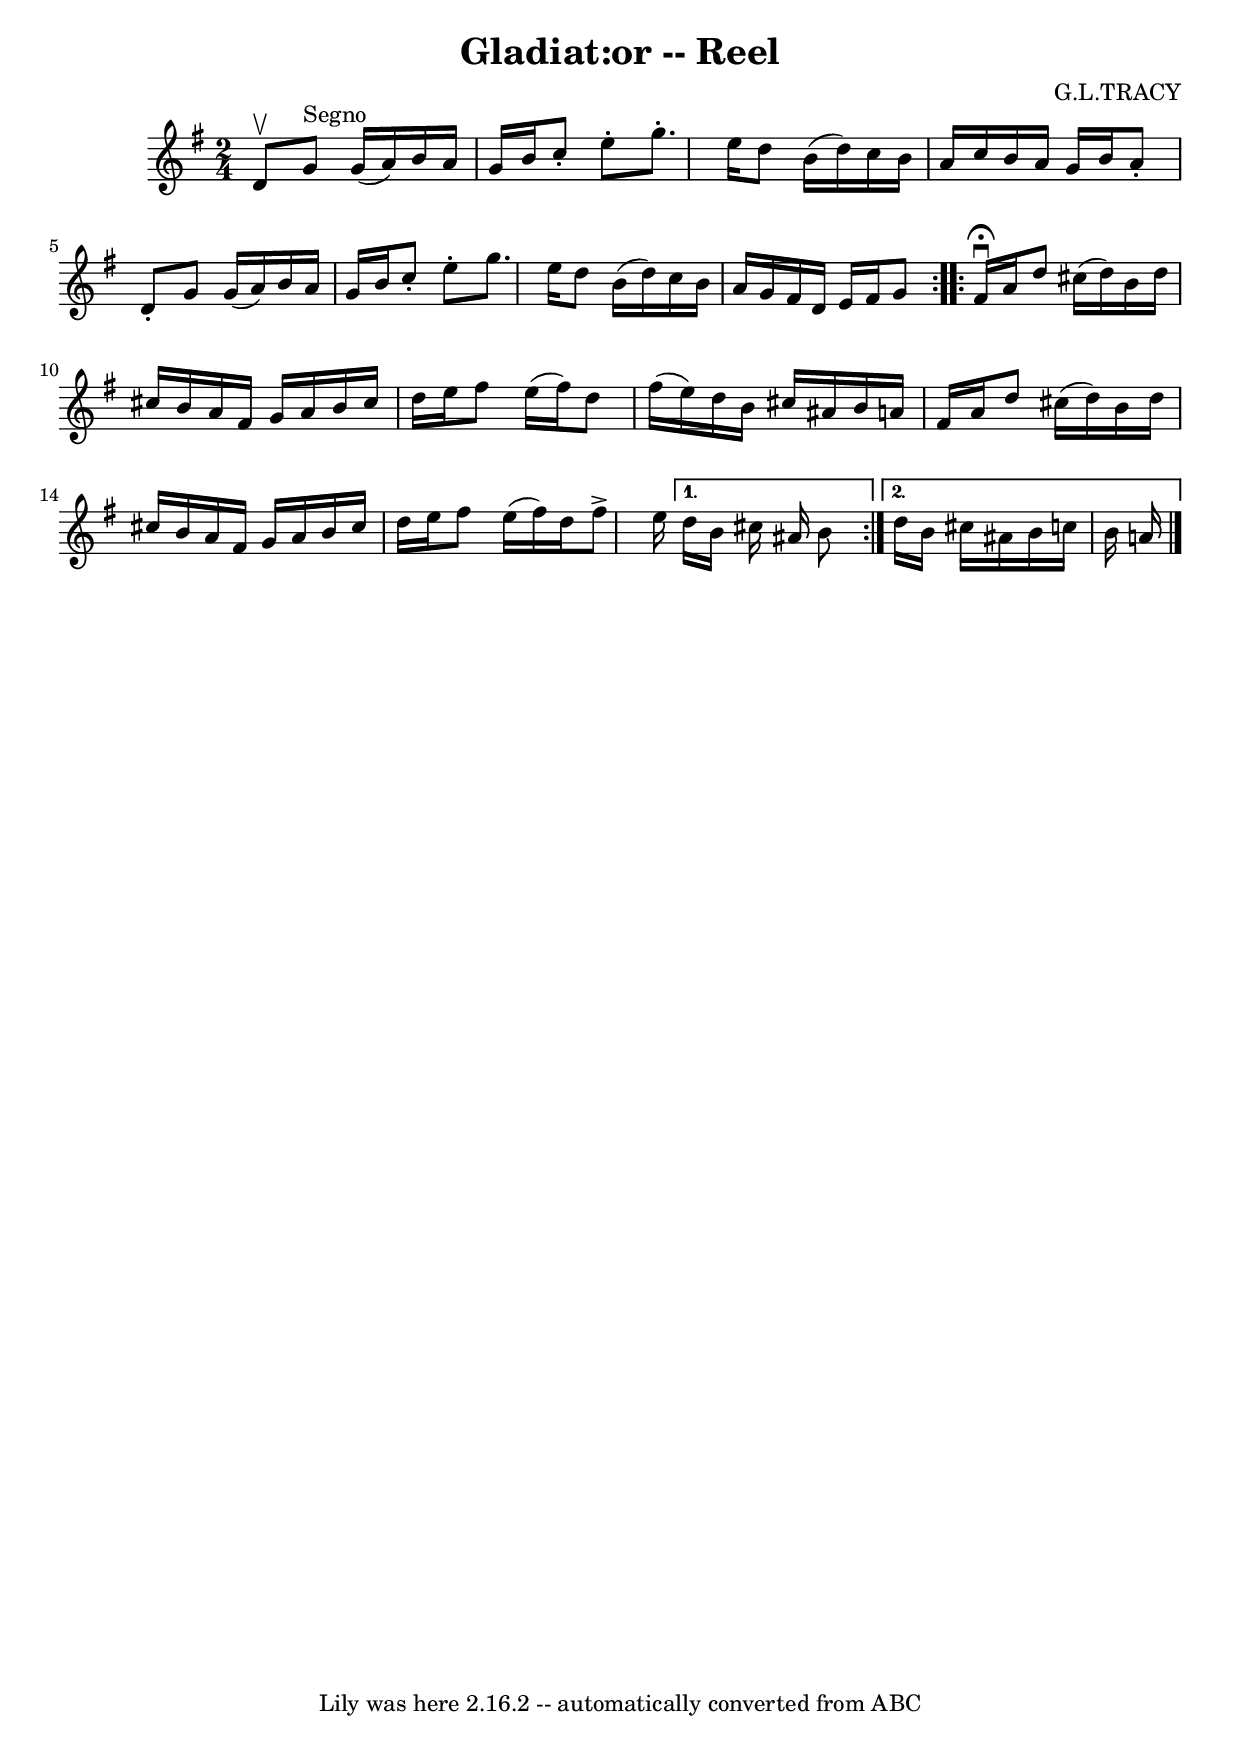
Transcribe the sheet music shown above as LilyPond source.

\version "2.16.2"
\include "Mammoth.ily"
\header {
  %% book = "Ryan's Mammoth Collection"
  composer = "G.L.TRACY"
  crossRefNumber = "1"
  footnotes = "\\\\286"
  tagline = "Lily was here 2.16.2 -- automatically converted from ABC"
  title = "Gladiat:or -- Reel"

}
voicedefault =  {



  \repeat volta 2 {

    \time 2/4 
    \key g \major
 d'8^\upbow   |
    g'8^"Segno" g'16 (
    a'16) b'16 a'16 g'16 b'16    |
    c''8 -. e''8 -. g''8. 
    -. e''16    |
    d''8 b'16 (d''16) c''16 b'16 a'16    
    c''16    |
    b'16 a'16 g'16 b'16 a'8 -. d'8 -.   |
    
    g'8 g'16 (a'16) b'16 a'16 g'16 b'16    |
    c''8 
    -. e''8 -. g''8. e''16    |
    d''8 b'16 (d''16) c''16  
    b'16 a'16 g'16    |
    fis'16 d'16 e'16 fis'16 g'8    

  }     
  \repeat volta 2 {
    fis'16^\fermata^\downbow a'16  |
    d''8   
    cis''16 (d''16) b'16 d''16 cis''!16 b'16    |
    a'16   
    fis'16 g'16 a'16 b'16 cis''16 d''16 e''16    |
    
    fis''8 e''16 (fis''16) d''8 fis''16 (e''16)   |
    
    d''16 b'16 cis''16 ais'16 b'16 a'!16 fis'16 a'16    
    |
    d''8 cis''16 (d''16) b'16 d''16 cis''16 b'16   
    |
    a'16 fis'16 g'16 a'16 b'16 cis''16 d''16 e''16 
    |
    fis''8 e''16 (fis''16) d''16 fis''8^\accent   
    e''16    
  } \alternative{{ d''16 b'16 cis''16 ais'16 b'8  
		 } {   
		   d''16 b'16 cis''16 ais'16 b'16 c''!16 b'16 a'!16      
		   \bar "|."   
		 }
	       }

}

\score{
  <<

    \context Staff="default"
    {
      \voicedefault 
      
    }

  >>
  \layout {
    
  }
  \midi {
  }

}
